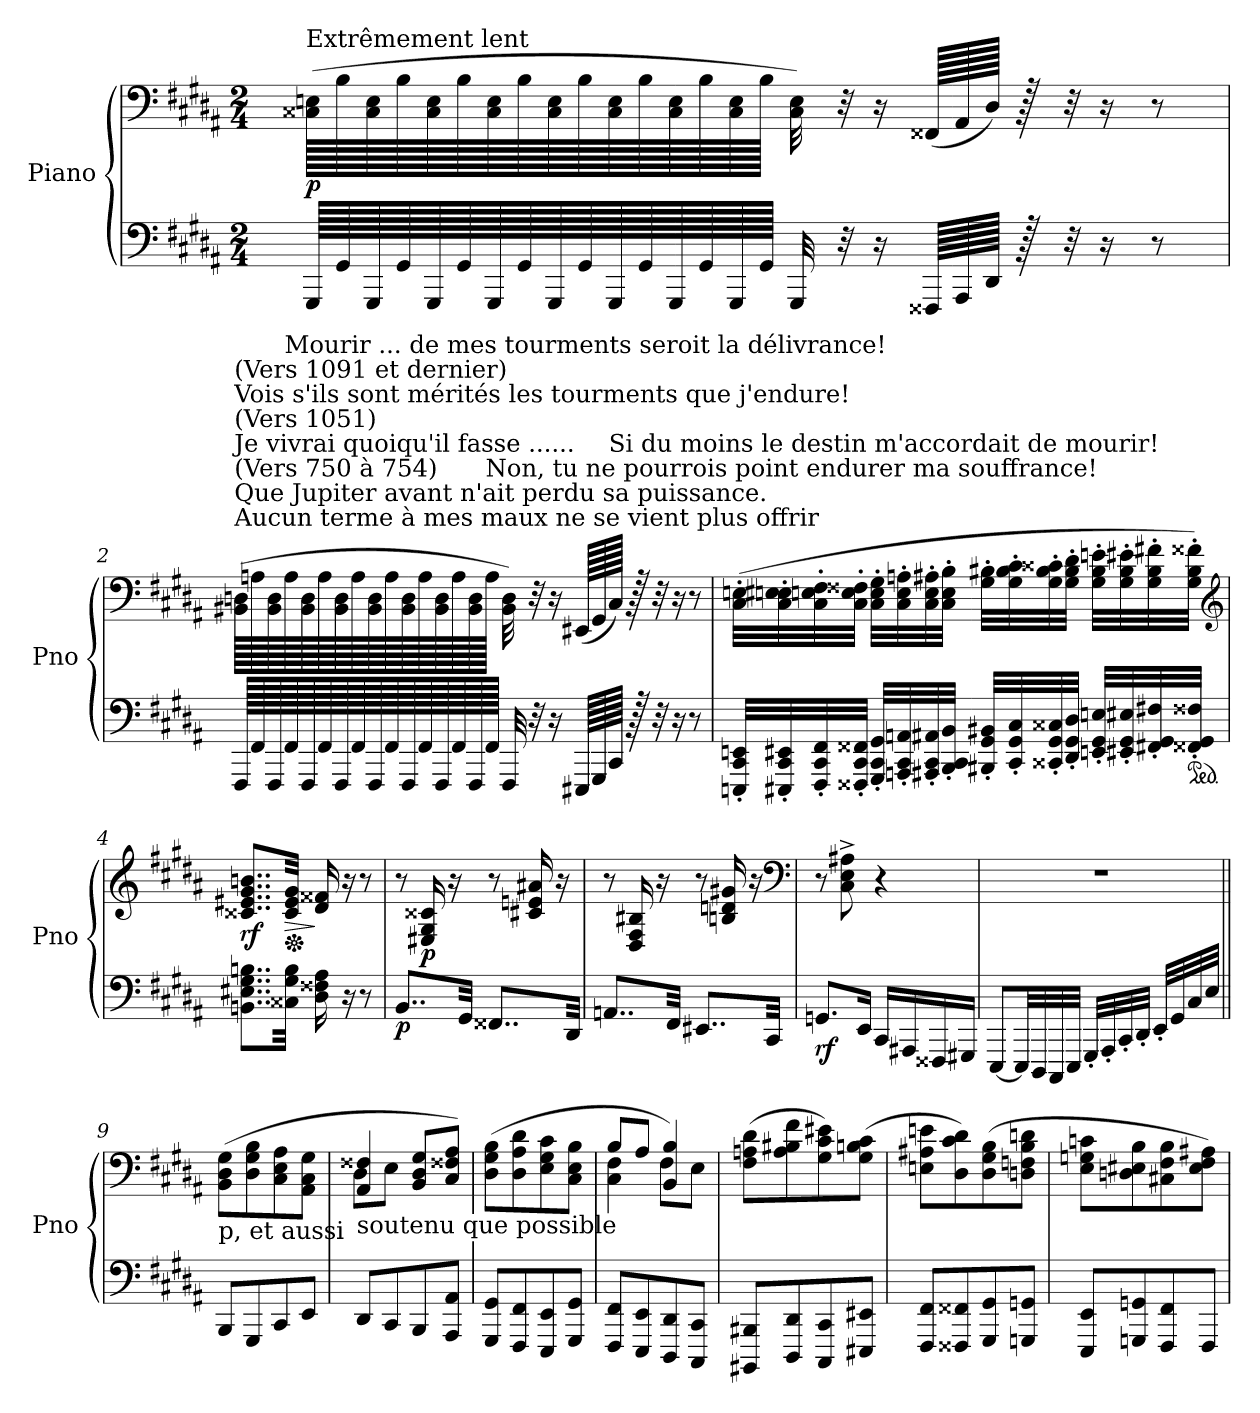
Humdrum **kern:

**kern	**kern	**dynam
*part1	*part1	*part1
*staff2	*staff1	*staff1/2
*I"Piano	*	*
*I'Pno	*	*
*clefF4	*clefF4	*
*k[f#c#g#d#a#]	*k[f#c#g#d#a#]	*
*B:	*B:	*
*M2/4	*M2/4	*
=1	=1	=1
!	!LO:TX:a:t=Extrêmement lent	!
!	!	!LO:DY:b
128GGG#/LLLLL	(128C##X\ 128En\LLLLL	p
128GG#/	128B\	.
128GGG#/	128C##\ 128E\	.
128GG#/	128B\	.
128GGG#/	128C##\ 128E\	.
128GG#/	128B\	.
128GGG#/	128C##\ 128E\	.
128GG#/	128B\	.
128GGG#/	128C##\ 128E\	.
128GG#/	128B\	.
128GGG#/	128C##\ 128E\	.
128GG#/	128B\	.
128GGG#/	128C##\ 128E\	.
128GG#/	128B\	.
128GGG#/	128C##\ 128E\	.
128GG#/JJJJJ	128B\JJJJJ	.
32GGG#/	32C##\ 32E\)	.
32r	32r	.
16r	16r	.
128FFF##X/LLLLL	(128FF##X/LLLLL	.
128AAA#/	128AA#/	.
128DD#/JJJJJ	128D#/JJJJJ)	.
128r	128r	.
32r	32r	.
16r	16r	.
8r	8r	.
=2	=2	=2
!	!LO:TX:a:t=Aucun terme à mes maux ne se vient plus offrir	!
!	!LO:TX:a:t=Que Jupiter avant n'ait perdu sa puissance.	!
!	!LO:TX:a:t=(Vers 750 à 754)	!
!	!LO:TX:a:t=Je vivrai quoiqu'il fasse ......	!
!	!LO:TX:a:t=(Vers 1051)	!
!	!LO:TX:a:t=Vois s'ils sont mérités les tourments que j'endure!	!
!	!LO:TX:a:t=(Vers 1091 et dernier)	!
128FFF#/LLLLL	(128BB#X\ 128Dn\LLLLL	.
128FF#/	128An\	.
128FFF#/	128BB#\ 128D\	.
!	!LO:TX:a:t=Mourir ... de mes tourments seroit la délivrance!	!
128FF#/	128A\	.
128FFF#/	128BB#\ 128D\	.
128FF#/	128A\	.
128FFF#/	128BB#\ 128D\	.
128FF#/	128A\	.
128FFF#/	128BB#\ 128D\	.
128FF#/	128A\	.
128FFF#/	128BB#\ 128D\	.
128FF#/	128A\	.
128FFF#/	128BB#\ 128D\	.
128FF#/	128A\	.
128FFF#/	128BB#\ 128D\	.
!	!LO:TX:a:t=Non, tu ne pourrois point endurer ma souffrance!	!
128FF#/JJJJJ	128A\JJJJJ	.
32FFF#/	32BB#\ 32D\)	.
32r	32r	.
16r	16r	.
128EEE#X/LLLLL	(128EE#X/LLLLL	.
128GGG#/	128GG#/	.
!	!LO:TX:a:t=Si du moins le destin m'accordait de mourir!	!
128CC#/JJJJJ	128C#/JJJJJ)	.
128r	128r	.
32r	32r	.
16r	16r	.
8r	8r	.
!!LO:LB:g=z
=3	=3	=3
32EEEn/' 32CC#/' 32EEn/'LLL	(32C#\' 32En\'LLL	.
32EEE#X/' 32CC#/' 32EE#X/'	32C#\' 32En\' 32E#X\'	.
32FFF#/' 32CC#/' 32FF#/'	32C#\' 32En\' 32F#\'	.
32FFF##X/' 32CC#/' 32FF##X/'JJJ	32C#\' 32E\' 32F##X\'JJJ	.
32GGG#/' 32CC#/' 32GG#/'LLL	32C#\' 32E\' 32G#\'LLL	.
32AAAn/' 32CC#/' 32AAn/'	32C#\' 32E\' 32An\'	.
32AAA#X/' 32CC#/' 32AA#X/'	32C#\' 32E\' 32A#X\'	.
32BBB/' 32CC#/' 32BB/'JJJ	32C#\' 32E\' 32B\'JJJ	.
32BBB#X/' 32GG#/' 32BB#X/'LLL	32G#\' 32B#X\'LLL	.
32CC#/' 32GG#/' 32C#/'	32G#\' 32B#\' 32c#\'	.
32CC##X/' 32GG#/' 32C##X/'	32G#\' 32B#\' 32c##X\'	.
32DD#/' 32GG#/' 32D#/'JJJ	32G#\' 32B#\' 32d#\'JJJ	.
32EEn/' 32GG#/' 32En/'LLL	32G#\' 32B#\' 32en\'LLL	.
32EE#X/' 32GG#/' 32E#X/'	32G#\' 32B#\' 32e#X\'	.
32FF#X/' 32GG#/' 32F#X/'	32G#\' 32B#\' 32f#X\'	.
*ped	*	*
32FF##X/' 32GG#/' 32F##X/'JJJ	32G#\' 32B#\' 32f##X\'JJJ)	.
*	*clefG2	*
=4	=4	=4
!	!	!LO:DY:b
8..BBn\ 8..E#X\ 8..G#\ 8..Bn\L	8..c##X/ 8..e#X/ 8..g#/ 8..bn/L	rf
*	*Xped	*
!	!	!LO:HP:b
32C##X\ 32G#\ 32B\Jkk	32c##/ 32e#/ 32g#/Jkk	>
16D#\ 16F##X\ 16A#\	16d#/ 16f##X/	]
16r	16r	.
8r	8r	.
=5	=5	=5
!	!	!LO:DY:b=2
8..BB/L	8r	p
!	!	!LO:DY:b
.	16E#X/ 16G#/ 16c##X/	p
.	16r	.
32GG#/Jkk	.	.
8..FF##X/L	8r	.
.	16c#X/ 16en/ 16a#X/	.
.	16r	.
32DD#/Jkk	.	.
!!LO:LB:g=z
=6	=6	=6
8..AAn/L	8r	.
.	16D#/ 16F#/ 16B#X/	.
.	16r	.
32FF#/Jkk	.	.
8..EE#X/L	8r	.
.	16Bn/ 16dn/ 16g#X/	.
.	16r	.
32CC#/Jkk	.	.
*	*clefF4	*
=7	=7	=7
!	!	!LO:DY:b=2
8.GGn/L	8r	rf
.	8C#\^ 8E\^ 8A#X\^	.
16EE/Jk	.	.
16CC#/LL	4r	.
16AAA#X/	.	.
16FFF##X/	.	.
16GGG#X/JJ	.	.
=8	=8	=8
[8EEE/L	2r	.
32EEE/LL]	.	.
32DDD#/	.	.
32CCC#/	.	.
32EEE/JJJ	.	.
32GGG#'/LLL	.	.
32AAA#'/	.	.
32CC#'/	.	.
32DD#'/JJJ	.	.
32EE'/LLL	.	.
32GG#/	.	.
32C#/	.	.
32E/JJJ	.	.
=9||	=9||	=9||
!	!LO:TX:b:t=p, et aussi	!
8BBB/L	(8BB\ 8D#\ 8G#\L	.
8GGG#/	8D#\ 8G#\ 8B\	.
8CC#/	8C#\ 8E\ 8A#\	.
8EE/J	8AA#\ 8C#\ 8G#\J	.
!!LO:LB:g=z
=10	=10	=10
*	*^	*
!	!LO:TX:b:t=soutenu que possible	!	!
8DD#/L	4AA#/ 4F##X/	8D#\L	.
8CC#/	.	8E\J	.
8BBB/	8BB/ 8D#/ 8G#/L	4ryy	.
8AAA#/ 8AA#/J	8C#/ 8F##X/ 8A#/J)	.	.
*	*v	*v	*
=11	=11	=11
8GGG#/ 8GG#/L	(8D#\ 8G#\ 8B\L	.
8FFF#/ 8FF#/	8D#\ 8A#\ 8d#\	.
8EEE/ 8EE/	8E\ 8G#\ 8c#\	.
8GGG#/ 8GG#/J	8C#\ 8E\ 8B\J	.
=12	=12	=12
*	*^	*
8FFF#/ 8FF#/L	8B/L	4C#\ 4F#\	.
8EEE/ 8EE/	8A#/J	.	.
8DDD#/ 8DD#/	4BB/ 4B/)	8F#\L	.
8CCC#/ 8CC#/J	.	8E\J	.
*	*v	*v	*
=13	=13	=13
8BBBB#X/ 8BBB#X/L	(8F#\ 8An\ 8d#\L	.
8DDD#/ 8DD#/	8A\ 8B#X\ 8f#\	.
8CCC#/ 8CC#/	8G#\ 8c#\ 8e#X\)	.
8EEE#X/ 8EE#X/J	(8G#\ 8Bn\ 8c#\J	.
=14	=14	=14
8FFF#/ 8FF#/L	8En\ 8A#X\ 8en\L	.
8FFF##X/ 8FF##X/	8D#\ 8c#\ 8d#\)	.
8GGG#/ 8GG#/	(8D#\ 8G#\ 8B\	.
8GGGn/ 8GGn/J	8Dn\ 8Fn\ 8B\ 8dn\J	.
=15	=15	=15
8EEE/ 8EE/L	8E\ 8Gn\ 8cn\L	.
8GGGn/ 8GGn/	8Dn\ 8E#X\ 8B\	.
8FFF#/ 8FF#/	8C#X\ 8F#\ 8B\	.
8FFF#/J	8E#\ 8F#\ 8A#X\J)	.
=	=	=
*-	*-	*-
